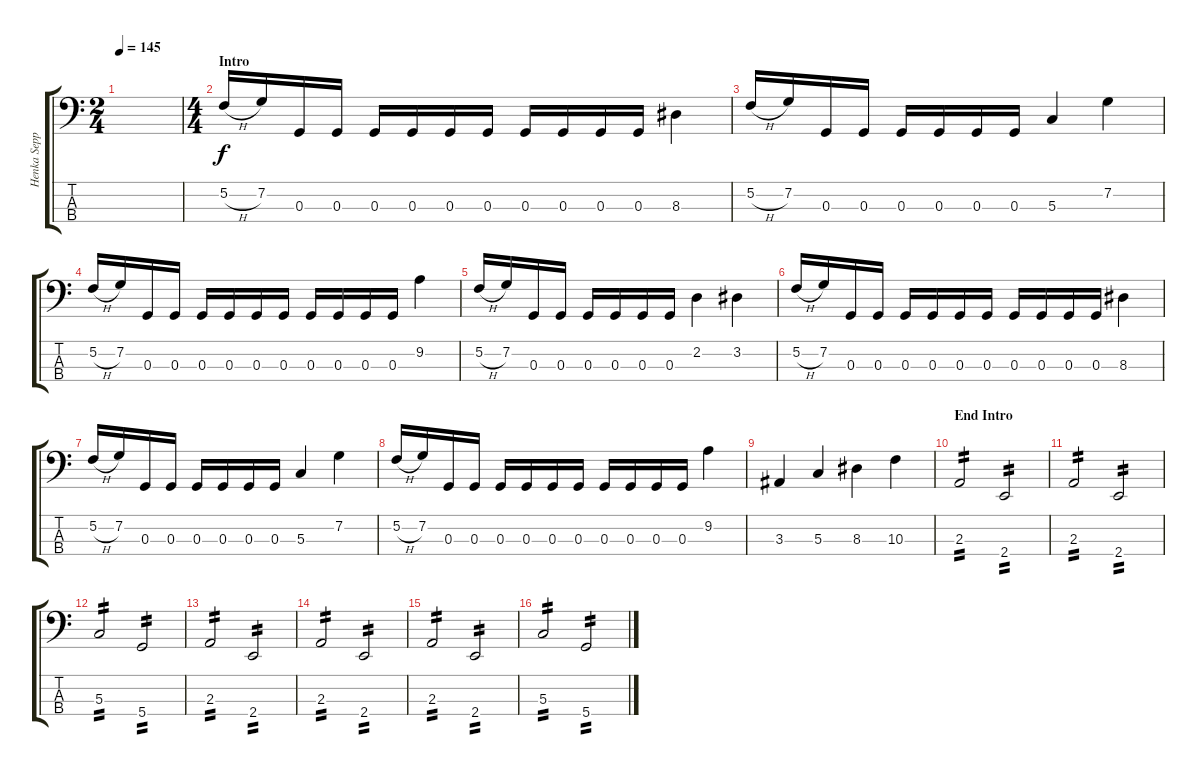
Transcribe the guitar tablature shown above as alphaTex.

\track ("Henka Seppäla" "Henka Sepp") {instrument electricbasspick}
\staff {score tabs}
\tuning (F2 C2 G1 D1) {hide}
\ts (2 4)
\tempo 145
\clef f4
\ks c
|
\ts (4 4)
\section ("" "Intro")
5.2{h}.16 7.2.16 0.3.16 0.3.16 0.3.16 0.3.16 0.3.16 0.3.16 0.3.16 0.3.16 0.3.16 0.3.16 8.3.4 |
5.2{h}.16 7.2.16 0.3.16 0.3.16 0.3.16 0.3.16 0.3.16 0.3.16 5.3.4 7.2.4 |
5.2{h}.16 7.2.16 0.3.16 0.3.16 0.3.16 0.3.16 0.3.16 0.3.16 0.3.16 0.3.16 0.3.16 0.3.16 9.2.4 |
5.2{h}.16 7.2.16 0.3.16 0.3.16 0.3.16 0.3.16 0.3.16 0.3.16 2.2.4 3.2.4 |
5.2{h}.16 7.2.16 0.3.16 0.3.16 0.3.16 0.3.16 0.3.16 0.3.16 0.3.16 0.3.16 0.3.16 0.3.16 8.3.4 |
5.2{h}.16 7.2.16 0.3.16 0.3.16 0.3.16 0.3.16 0.3.16 0.3.16 5.3.4 7.2.4 |
5.2{h}.16 7.2.16 0.3.16 0.3.16 0.3.16 0.3.16 0.3.16 0.3.16 0.3.16 0.3.16 0.3.16 0.3.16 9.2.4 |
3.3.4 5.3.4 8.3.4 10.3.4 |
\section ("" "End Intro")
2.3.2{tp 2} 2.4.2{tp 2} |
2.3.2{tp 2} 2.4.2{tp 2} |
5.3.2{tp 2} 5.4.2{tp 2} |
2.3.2{tp 2} 2.4.2{tp 2} |
2.3.2{tp 2} 2.4.2{tp 2} |
2.3.2{tp 2} 2.4.2{tp 2} |
5.3.2{tp 2} 5.4.2{tp 2}
